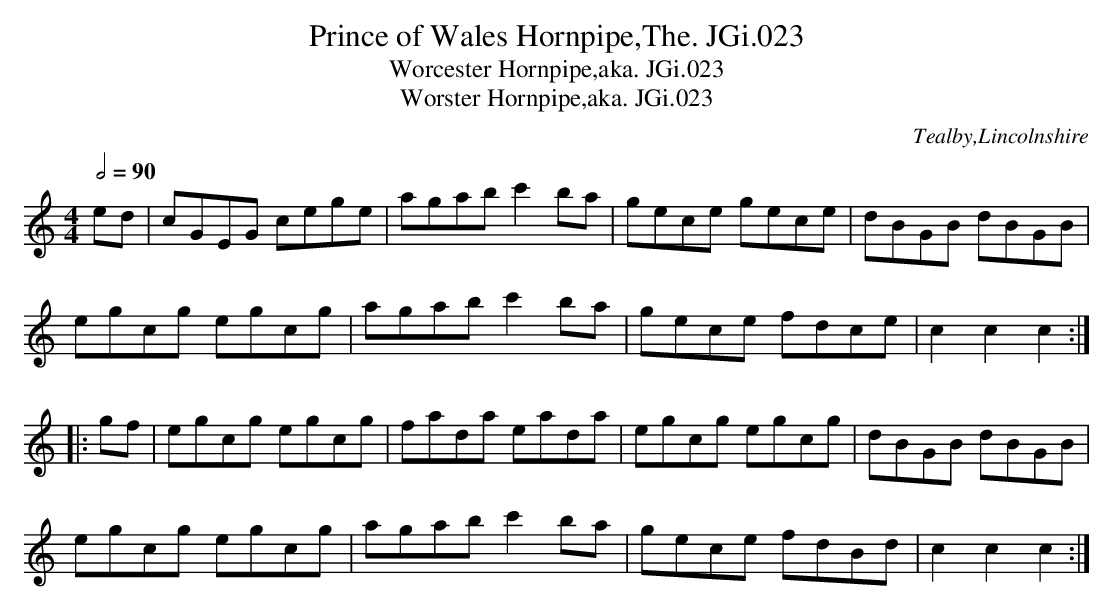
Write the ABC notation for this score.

X:1
T:Prince of Wales Hornpipe,The. JGi.023
T:Worcester Hornpipe,aka. JGi.023
T:Worster Hornpipe,aka. JGi.023
L:1/8
M:4/4
O:Tealby,Lincolnshire
Q:1/2=90
K:C
ed|cGEG cege|agab c'2ba|gece gece|dBGB dBGB|
egcg egcg|agab c'2ba|gece fdce|c2c2c2:|
|:gf|egcg egcg|fada eada|egcg egcg|dBGB dBGB|
egcg egcg|agab c'2ba|gece fdBd|c2c2c2:|
